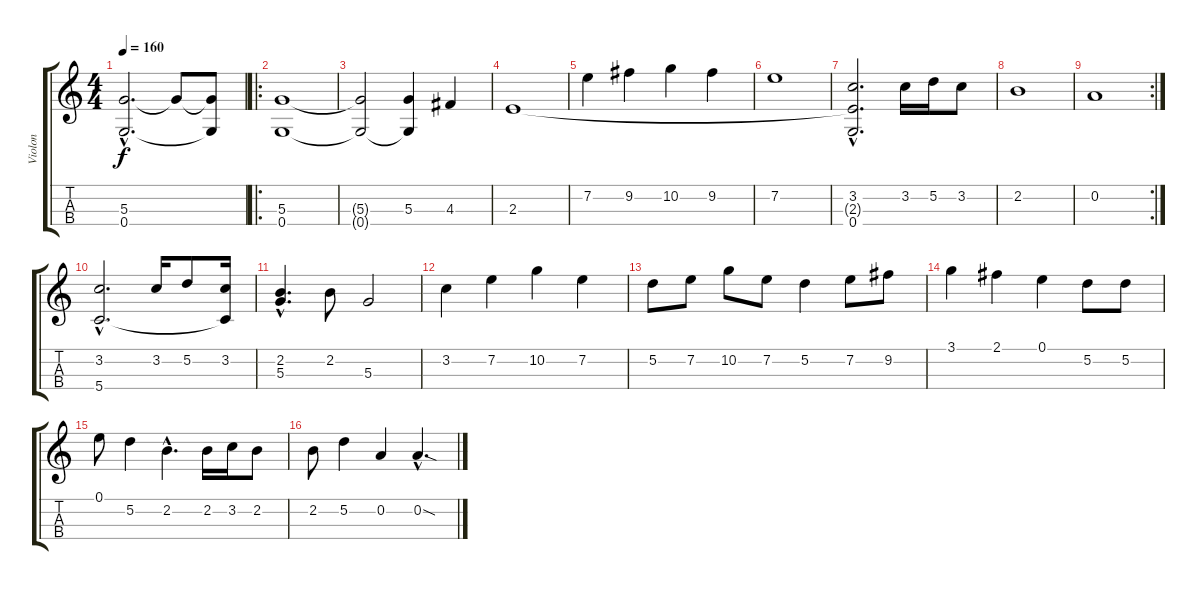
\track ("Violon" "Violon") {instrument violin}
\staff {score tabs}
\tuning (E5 A4 D4 G3) {hide}
\ts (4 4)
\tempo 160
\clef g2
\ks c
(5.3{hac} 0.4{hac}).2{d dy f} 5.3{t}.8 (5.3{t} 0.4{t}).8 |
\ro
(5.3 0.4).1 |
(5.3{t} 0.4{t}).2 (5.3 0.4{t}).4 4.3.4 |
2.3.1 |
7.2.4 9.2.4 10.2.4 9.2.4 |
7.2.1 |
(3.2{hac} 2.3{hac t} 0.4{hac}).2{d} 3.2.16 5.2.16 3.2.8 |
2.2.1 |
\rc 2
0.2.1 |
(3.2{hac} 5.4{hac}).2{d} 3.2.16 5.2.8 (3.2 5.4{t}).16 |
(2.2{hac} 5.3{hac}).4{d} 2.2.8 5.3.2 |
3.2.4 7.2.4 10.2.4 7.2.4 |
5.2.8 7.2.8 10.2.8 7.2.8 5.2.4 7.2.8 9.2.8 |
3.1.4 2.1.4 0.1.4 5.2.8 5.2.8 |
0.1.8 5.2.4 2.2{hac}.4{d} 2.2.16 3.2.16 2.2.8 |
2.2.8 5.2.4 0.2.4 0.2{sod hac}.4{d}
